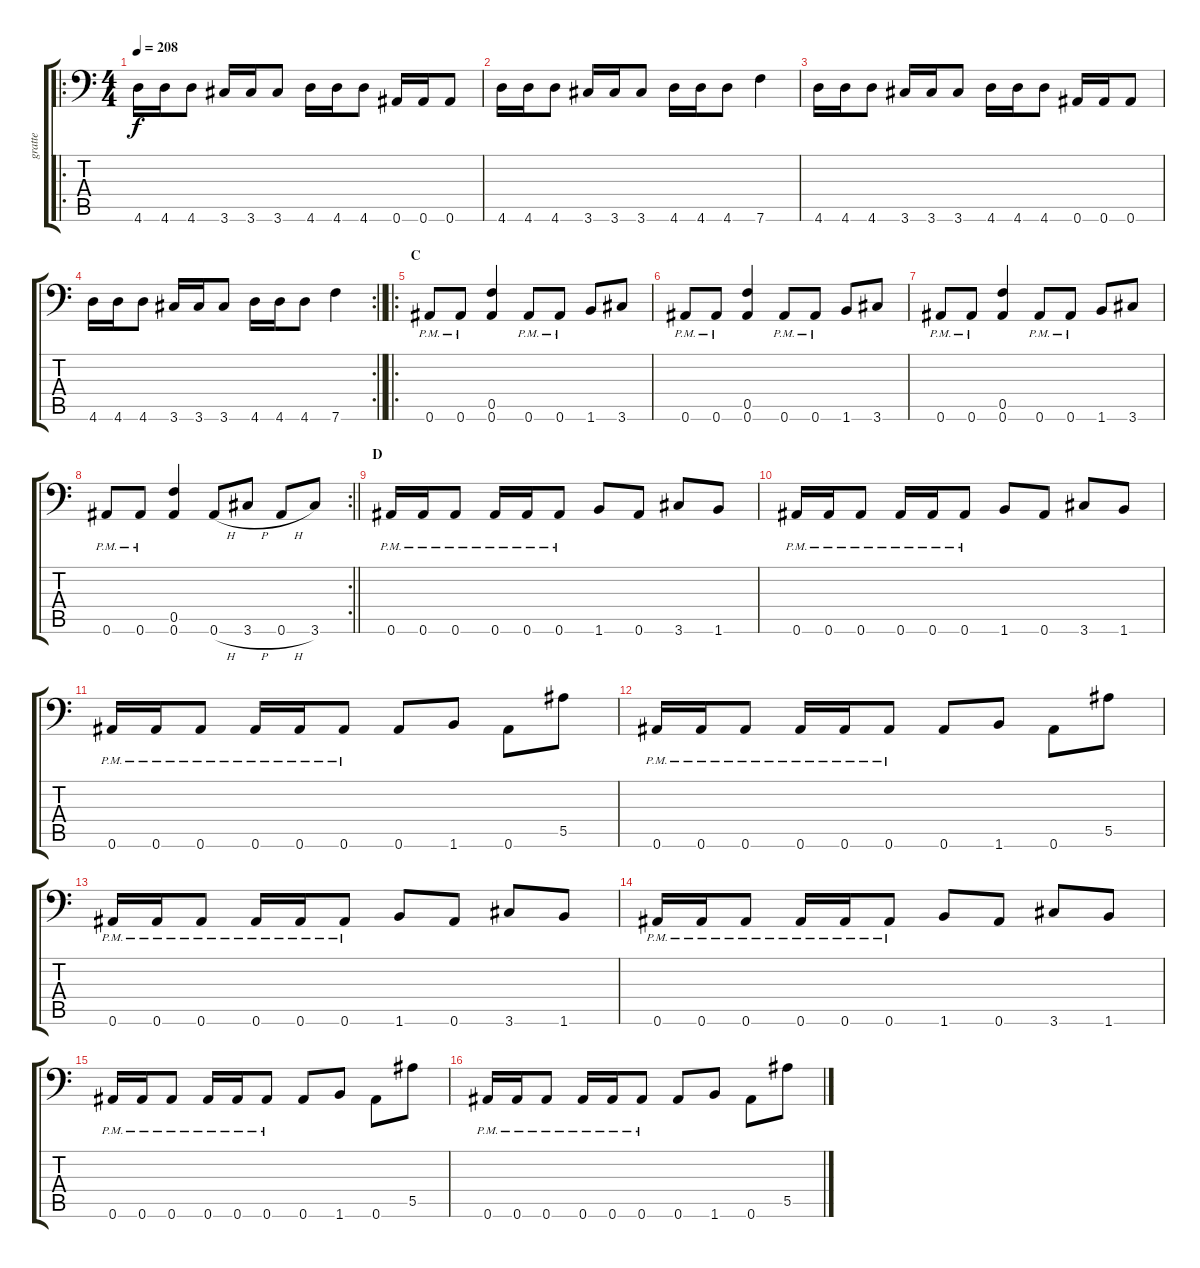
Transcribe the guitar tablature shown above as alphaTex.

\track ("gratte" "gratte") {instrument distortionguitar}
\staff {score tabs}
\tuning (C4 G3 Eb3 Bb2 F2 Bb1) {hide}
\ro
\ts (4 4)
\tempo 208
\clef f4
\ks c
4.6.16{dy f} 4.6.16 4.6.8 3.6.16 3.6.16 3.6.8 4.6.16 4.6.16 4.6.8 0.6.16 0.6.16 0.6.8 |
4.6.16 4.6.16 4.6.8 3.6.16 3.6.16 3.6.8 4.6.16 4.6.16 4.6.8 7.6.4 |
4.6.16 4.6.16 4.6.8 3.6.16 3.6.16 3.6.8 4.6.16 4.6.16 4.6.8 0.6.16 0.6.16 0.6.8 |
\rc 2
\barLineRight lightlight
4.6.16 4.6.16 4.6.8 3.6.16 3.6.16 3.6.8 4.6.16 4.6.16 4.6.8 7.6.4 |
\ro
\section ("" "C")
0.6{pm}.8 0.6{pm}.8 (0.5 0.6).4 0.6{pm}.8 0.6{pm}.8 1.6.8 3.6.8 |
0.6{pm}.8 0.6{pm}.8 (0.5 0.6).4 0.6{pm}.8 0.6{pm}.8 1.6.8 3.6.8 |
0.6{pm}.8 0.6{pm}.8 (0.5 0.6).4 0.6{pm}.8 0.6{pm}.8 1.6.8 3.6.8 |
\rc 2
\barLineRight lightlight
0.6{pm}.8 0.6{pm}.8 (0.5 0.6).4 0.6{h}.8 3.6{h}.8 0.6{h}.8 3.6.8 |
\section ("" "D")
0.6{pm}.16 0.6{pm}.16 0.6{pm}.8 0.6{pm}.16 0.6{pm}.16 0.6{pm}.8 1.6.8 0.6.8 3.6.8 1.6.8 |
0.6{pm}.16 0.6{pm}.16 0.6{pm}.8 0.6{pm}.16 0.6{pm}.16 0.6{pm}.8 1.6.8 0.6.8 3.6.8 1.6.8 |
0.6{pm}.16 0.6{pm}.16 0.6{pm}.8 0.6{pm}.16 0.6{pm}.16 0.6{pm}.8 0.6.8 1.6.8 0.6.8 5.5.8 |
0.6{pm}.16 0.6{pm}.16 0.6{pm}.8 0.6{pm}.16 0.6{pm}.16 0.6{pm}.8 0.6.8 1.6.8 0.6.8 5.5.8 |
0.6{pm}.16 0.6{pm}.16 0.6{pm}.8 0.6{pm}.16 0.6{pm}.16 0.6{pm}.8 1.6.8 0.6.8 3.6.8 1.6.8 |
0.6{pm}.16 0.6{pm}.16 0.6{pm}.8 0.6{pm}.16 0.6{pm}.16 0.6{pm}.8 1.6.8 0.6.8 3.6.8 1.6.8 |
0.6{pm}.16 0.6{pm}.16 0.6{pm}.8 0.6{pm}.16 0.6{pm}.16 0.6{pm}.8 0.6.8 1.6.8 0.6.8 5.5.8 |
0.6{pm}.16 0.6{pm}.16 0.6{pm}.8 0.6{pm}.16 0.6{pm}.16 0.6{pm}.8 0.6.8 1.6.8 0.6.8 5.5.8
